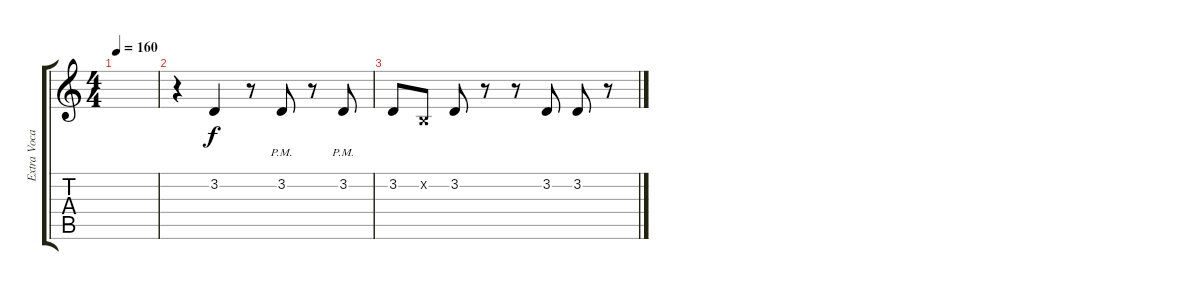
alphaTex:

\track ("Extra Vocals" "Extra Voca") {instrument choiraahs}
\staff {score tabs}
\tuning (E4 B3 G3 D3 A2 D2) {hide}
\ts (4 4)
\tempo 160
\clef g2
\ks c
|
r.4 3.2.4 r.8 3.2{pm}.8 r.8 3.2{pm}.8 |
3.2.8 0.2{x}.8 3.2.8 r.8 r.8 3.2.8 3.2.8 r.8
